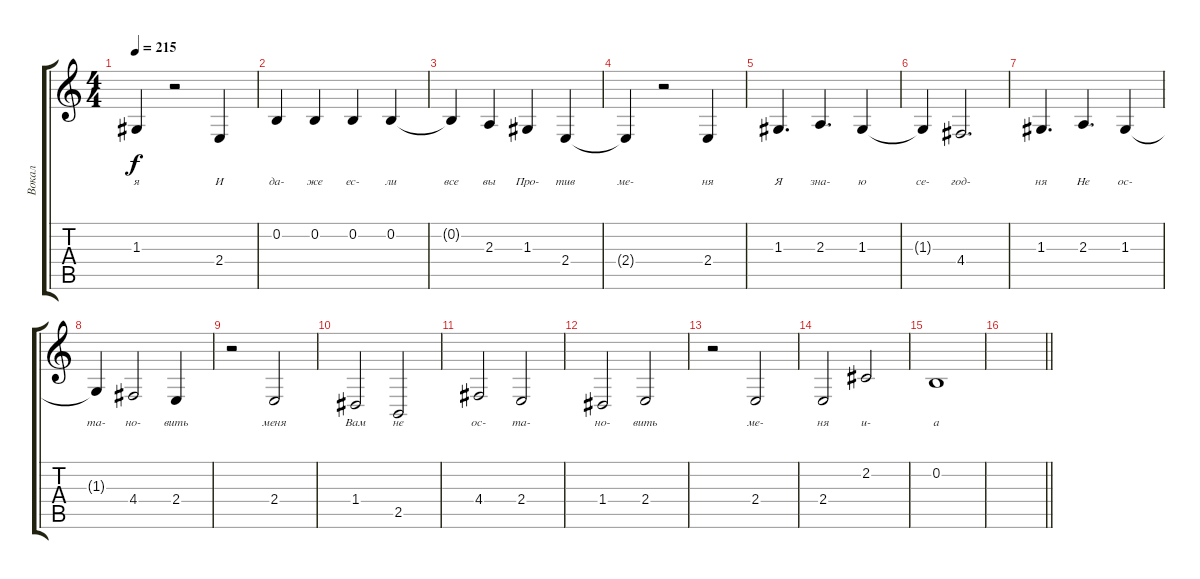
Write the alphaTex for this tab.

\track ("Вокал" "Вокал") {instrument lead2sawtooth}
\staff {score tabs}
\tuning (E4 B3 G3 D3 A2 E2) {hide}
\ts (4 4)
\tempo 215
\clef g2
\ks c
1.3{t}.4{lyrics (0 "я") lyrics (1 "") lyrics (2 "") lyrics (3 "") lyrics (4 "") dy f} r.2 2.4.4{lyrics (0 "И") lyrics (1 "") lyrics (2 "") lyrics (3 "") lyrics (4 "")} |
0.2.4{lyrics (0 "да-") lyrics (1 "") lyrics (2 "") lyrics (3 "") lyrics (4 "")} 0.2.4{lyrics (0 "же") lyrics (1 "") lyrics (2 "") lyrics (3 "") lyrics (4 "")} 0.2.4{lyrics (0 "ес-") lyrics (1 "") lyrics (2 "") lyrics (3 "") lyrics (4 "")} 0.2.4{lyrics (0 "ли") lyrics (1 "") lyrics (2 "") lyrics (3 "") lyrics (4 "")} |
0.2{t}.4{lyrics (0 "все") lyrics (1 "") lyrics (2 "") lyrics (3 "") lyrics (4 "")} 2.3.4{lyrics (0 "вы") lyrics (1 "") lyrics (2 "") lyrics (3 "") lyrics (4 "")} 1.3.4{lyrics (0 "Про-") lyrics (1 "") lyrics (2 "") lyrics (3 "") lyrics (4 "")} 2.4.4{lyrics (0 "тив") lyrics (1 "") lyrics (2 "") lyrics (3 "") lyrics (4 "")} |
2.4{t}.4{lyrics (0 "ме-") lyrics (1 "") lyrics (2 "") lyrics (3 "") lyrics (4 "")} r.2 2.4.4{lyrics (0 "ня") lyrics (1 "") lyrics (2 "") lyrics (3 "") lyrics (4 "")} |
1.3.4{d lyrics (0 "Я") lyrics (1 "") lyrics (2 "") lyrics (3 "") lyrics (4 "")} 2.3.4{d lyrics (0 "зна-") lyrics (1 "") lyrics (2 "") lyrics (3 "") lyrics (4 "")} 1.3.4{lyrics (0 "ю") lyrics (1 "") lyrics (2 "") lyrics (3 "") lyrics (4 "")} |
1.3{t}.4{lyrics (0 "се-") lyrics (1 "") lyrics (2 "") lyrics (3 "") lyrics (4 "")} 4.4.2{d lyrics (0 "год-") lyrics (1 "") lyrics (2 "") lyrics (3 "") lyrics (4 "")} |
1.3.4{d lyrics (0 "ня") lyrics (1 "") lyrics (2 "") lyrics (3 "") lyrics (4 "")} 2.3.4{d lyrics (0 "Не") lyrics (1 "") lyrics (2 "") lyrics (3 "") lyrics (4 "")} 1.3.4{lyrics (0 "ос-") lyrics (1 "") lyrics (2 "") lyrics (3 "") lyrics (4 "")} |
1.3{t}.4{lyrics (0 "та-") lyrics (1 "") lyrics (2 "") lyrics (3 "") lyrics (4 "")} 4.4.2{lyrics (0 "но-") lyrics (1 "") lyrics (2 "") lyrics (3 "") lyrics (4 "")} 2.4.4{lyrics (0 "вить") lyrics (1 "") lyrics (2 "") lyrics (3 "") lyrics (4 "")} |
r.2 2.4.2{lyrics (0 "меня") lyrics (1 "") lyrics (2 "") lyrics (3 "") lyrics (4 "")} |
1.4.2{lyrics (0 "Вам") lyrics (1 "") lyrics (2 "") lyrics (3 "") lyrics (4 "")} 2.5.2{lyrics (0 "не") lyrics (1 "") lyrics (2 "") lyrics (3 "") lyrics (4 "")} |
4.4.2{lyrics (0 "ос-") lyrics (1 "") lyrics (2 "") lyrics (3 "") lyrics (4 "")} 2.4.2{lyrics (0 "та-") lyrics (1 "") lyrics (2 "") lyrics (3 "") lyrics (4 "")} |
1.4.2{lyrics (0 "но-") lyrics (1 "") lyrics (2 "") lyrics (3 "") lyrics (4 "")} 2.4.2{lyrics (0 "вить") lyrics (1 "") lyrics (2 "") lyrics (3 "") lyrics (4 "")} |
r.2 2.4.2{lyrics (0 "ме-") lyrics (1 "") lyrics (2 "") lyrics (3 "") lyrics (4 "")} |
2.4.2{lyrics (0 "ня") lyrics (1 "") lyrics (2 "") lyrics (3 "") lyrics (4 "")} 2.2.2{lyrics (0 "и-") lyrics (1 "") lyrics (2 "") lyrics (3 "") lyrics (4 "")} |
0.2.1{lyrics (0 "а") lyrics (1 "") lyrics (2 "") lyrics (3 "") lyrics (4 "")} |
\barLineRight lightlight
